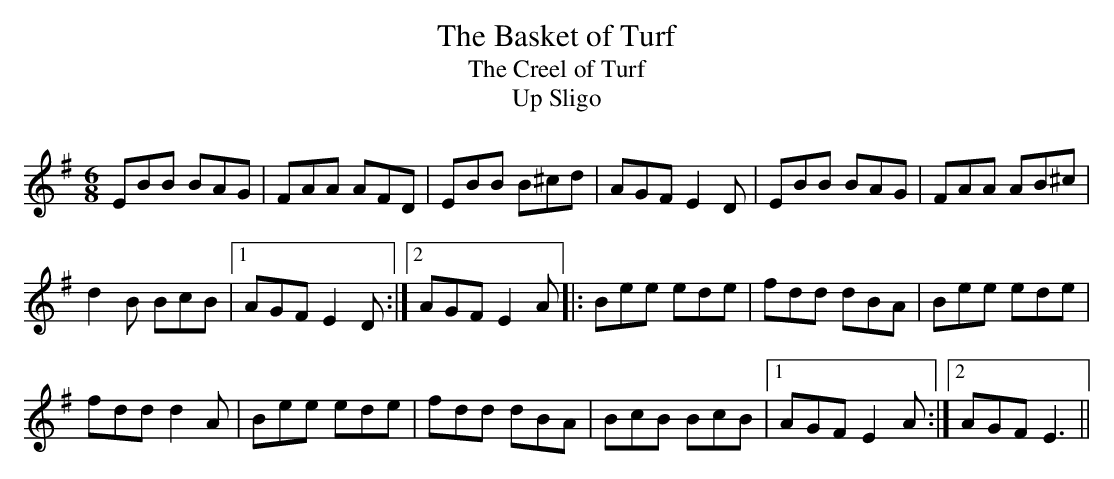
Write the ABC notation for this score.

X:1
T:The Basket of Turf
T:The Creel of Turf
T:Up Sligo
M:6/8
L:1/8
K:Em
EBB BAG|FAA AFD|EBB B^cd|AGFE2D|EBB BAG|FAA AB^c|!
d2B BcB|1AGF E2D:|2AGF E2A|:Bee ede|fdd dBA|Bee ede|!
fdd d2A|Bee ede|fdd dBA|BcB BcB|1AGF E2A:|2AGF E3||
